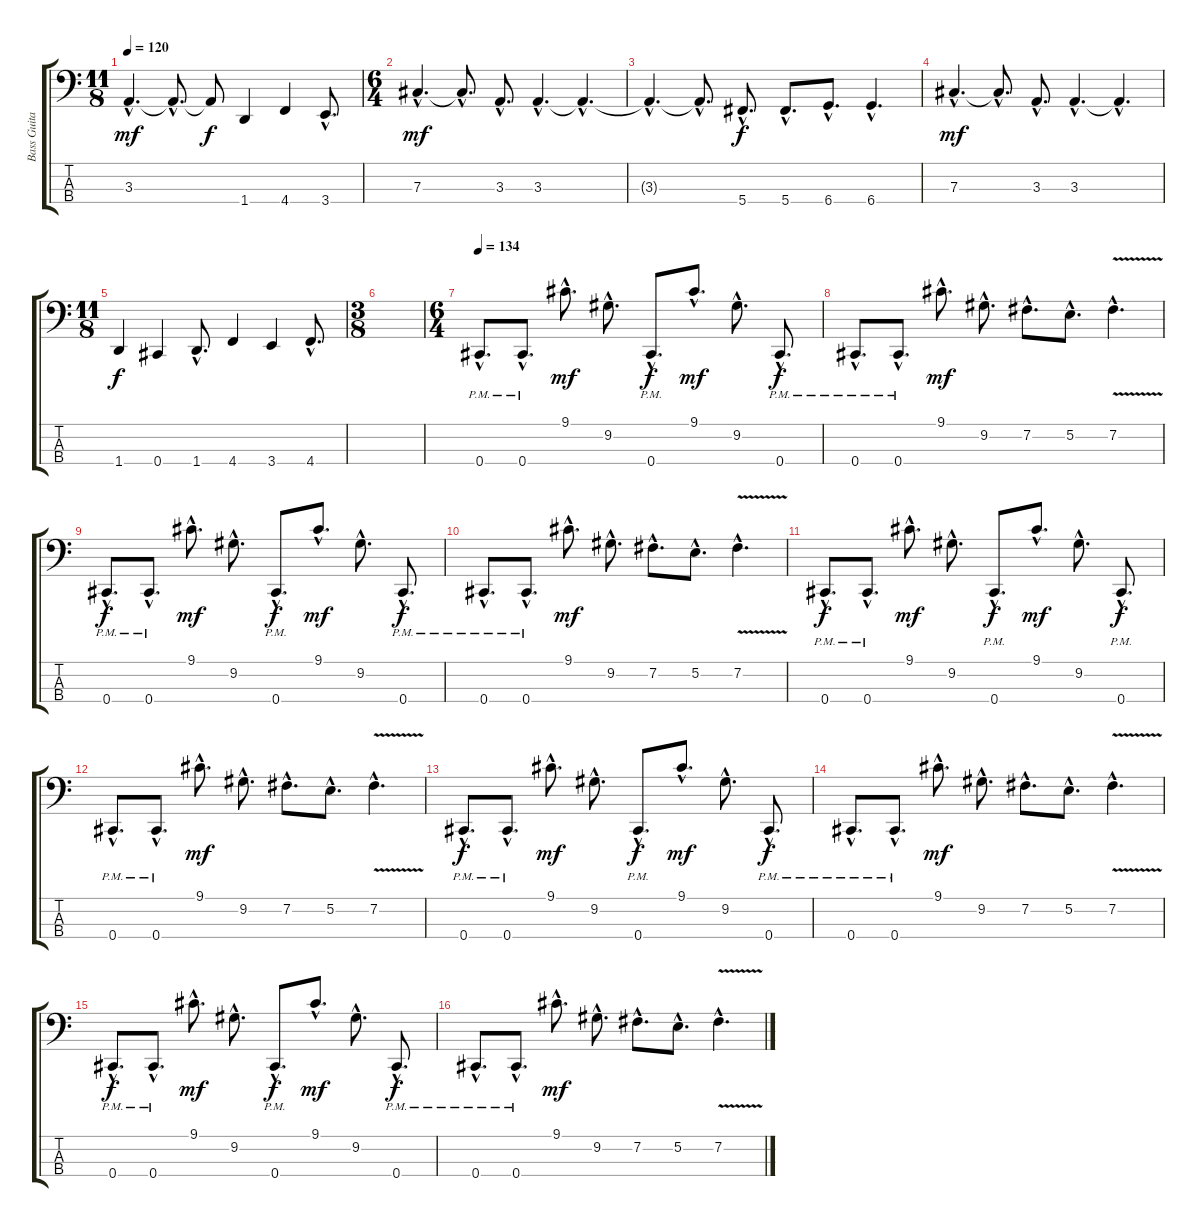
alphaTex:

\track ("Bass Guitar" "Bass Guita") {instrument electricbasspick}
\staff {score tabs}
\tuning (E2 B1 Gb1 Db1) {hide}
\ts (11 8)
\tempo 120
\clef f4
\ks c
3.3{hac t}.4{d dy mf} 3.3{hac t}.8{d} 3.3{t}.8{dy f} 1.4.4 4.4.4 3.4{hac}.8{d} |
\ts (6 4)
7.3{hac}.4{d dy mf} 7.3{hac t}.8{d} 3.3{hac}.8{d} 3.3{hac}.4{d} 3.3{hac t}.4{d} |
3.3{hac t}.4{d} 3.3{hac t}.8{d} 5.4{hac}.8{d dy f} 5.4{hac}.8{d} 6.4{hac}.8{d} 6.4{hac}.4{d} |
7.3{hac}.4{d dy mf} 7.3{hac t}.8{d} 3.3{hac}.8{d} 3.3{hac}.4{d} 3.3{hac t}.4{d} |
\ts (11 8)
1.4.4{dy f} 0.4.4 1.4{hac}.8{d} 4.4.4 3.4.4 4.4{hac}.8{d} |
\ts (3 8)
|
\ts (6 4)
\section ("" "")
\tempo 134
0.4{hac pm}.8{d} 0.4{hac pm}.8{d} 9.1{hac}.8{d dy mf} 9.2{hac}.8{d} 0.4{hac pm}.8{d dy f} 9.1{hac}.8{d dy mf} 9.2{hac}.8{d} 0.4{hac pm}.8{d dy f} |
0.4{hac pm}.8{d} 0.4{hac pm}.8{d} 9.1{hac}.8{d dy mf} 9.2{hac}.8{d} 7.2{hac}.8{d} 5.2{hac}.8{d} 7.2{v hac}.4{d} |
0.4{hac pm}.8{d dy f} 0.4{hac pm}.8{d} 9.1{hac}.8{d dy mf} 9.2{hac}.8{d} 0.4{hac pm}.8{d dy f} 9.1{hac}.8{d dy mf} 9.2{hac}.8{d} 0.4{hac pm}.8{d dy f} |
0.4{hac pm}.8{d} 0.4{hac pm}.8{d} 9.1{hac}.8{d dy mf} 9.2{hac}.8{d} 7.2{hac}.8{d} 5.2{hac}.8{d} 7.2{v hac}.4{d} |
0.4{hac pm}.8{d dy f} 0.4{hac pm}.8{d} 9.1{hac}.8{d dy mf} 9.2{hac}.8{d} 0.4{hac pm}.8{d dy f} 9.1{hac}.8{d dy mf} 9.2{hac}.8{d} 0.4{hac pm}.8{d dy f} |
0.4{hac pm}.8{d} 0.4{hac pm}.8{d} 9.1{hac}.8{d dy mf} 9.2{hac}.8{d} 7.2{hac}.8{d} 5.2{hac}.8{d} 7.2{v hac}.4{d} |
0.4{hac pm}.8{d dy f} 0.4{hac pm}.8{d} 9.1{hac}.8{d dy mf} 9.2{hac}.8{d} 0.4{hac pm}.8{d dy f} 9.1{hac}.8{d dy mf} 9.2{hac}.8{d} 0.4{hac pm}.8{d dy f} |
0.4{hac pm}.8{d} 0.4{hac pm}.8{d} 9.1{hac}.8{d dy mf} 9.2{hac}.8{d} 7.2{hac}.8{d} 5.2{hac}.8{d} 7.2{v hac}.4{d} |
0.4{hac pm}.8{d dy f} 0.4{hac pm}.8{d} 9.1{hac}.8{d dy mf} 9.2{hac}.8{d} 0.4{hac pm}.8{d dy f} 9.1{hac}.8{d dy mf} 9.2{hac}.8{d} 0.4{hac pm}.8{d dy f} |
0.4{hac pm}.8{d} 0.4{hac pm}.8{d} 9.1{hac}.8{d dy mf} 9.2{hac}.8{d} 7.2{hac}.8{d} 5.2{hac}.8{d} 7.2{v hac}.4{d}
